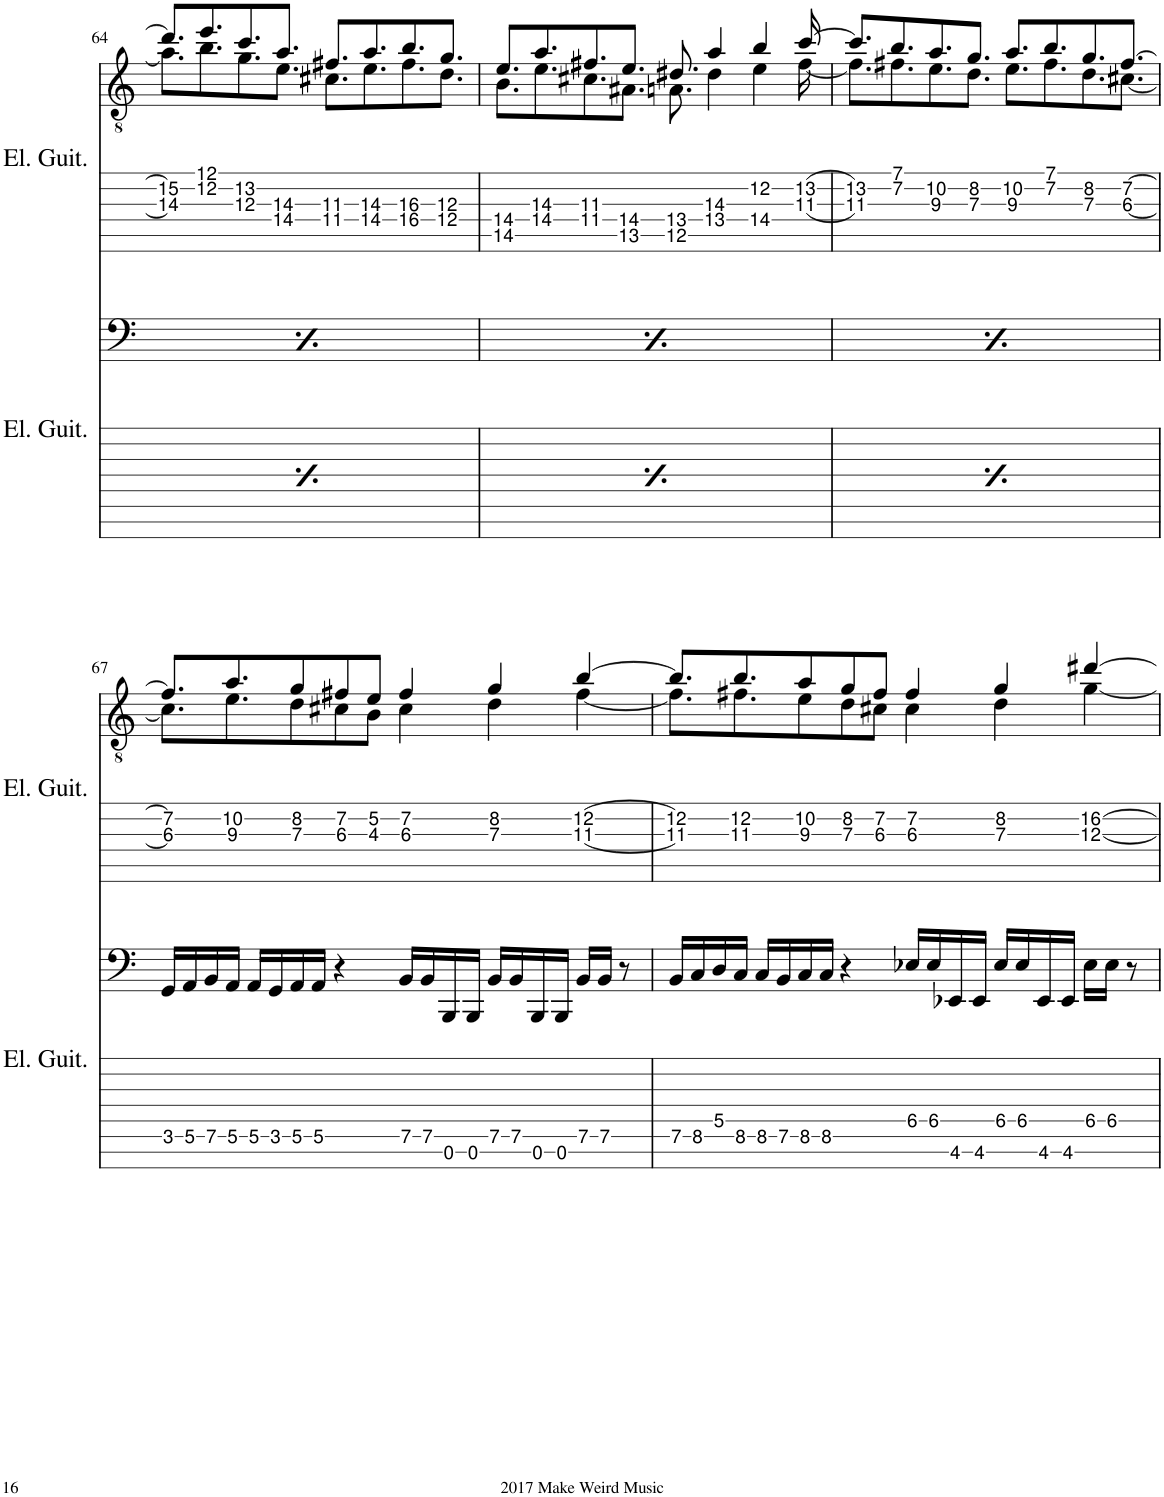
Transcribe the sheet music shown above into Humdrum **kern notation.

**kern	**kern	**kern	**kern
*part2	*part2	*part1	*part1
*staff4	*staff3	*staff2	*staff1
*I"Electric Guitar	*	*I"Electric Guitar	*
*I'El. Guit.	*	*I'El. Guit.	*
!!LO:PB:g=z
*	*clefF4	*	*clefGv2
*k[]	*k[]	*k[]	*k[]
*M6/4	*M6/4	*M6/4	*M6/4
=64	=64	=64	=64
*	*	*^	*^
16DDLL	16DD/LL	8.ddL]	8.aL]	8.dd/L]	8.a\L]
16EE	16EE/	.	.	.	.
16EE	16EE/	.	.	.	.
16FF	16FF/JJ	8.ee	8.b	8.ee/	8.b\
16EE	16EE/LL	.	.	.	.
16EE	16EE/	.	.	.	.
16DD	16DD/	8.cc	8.g	8.cc/	8.g\
16EE	16EE/JJ	.	.	.	.
16EE	16EE/LL	.	.	.	.
16EEJJ	16EE/JJ	8.aJ	8.eJ	8.a/J	8.e\J
8r	8r	.	.	.	.
16DDLL	16DD/LL	8.f#XL	8.c#XL	8.f#X/L	8.c#X\L
16EE	16EE/	.	.	.	.
16EE	16EE/	.	.	.	.
16FF	16FF/JJ	8.a	8.e	8.a/	8.e\
16EE	16EE/LL	.	.	.	.
16EE	16EE/	.	.	.	.
16DD	16DD/	8.b	8.f#	8.b/	8.f#\
16EEJJ	16EE/JJ	.	.	.	.
16r	16r	.	.	.	.
16EELL	16EE/LL	8.gJ	8.dJ	8.g/J	8.d\J
16EEJJ	16EE/JJ	.	.	.	.
16r	16r	.	.	.	.
=65	=65	=65	=65	=65	=65
16DDLL	16DD/LL	8.eL	8.BL	8.e/L	8.B\L
16EE	16EE/	.	.	.	.
16EE	16EE/	.	.	.	.
16FF	16FF/JJ	8.a	8.e	8.a/	8.e\
16EE	16EE/LL	.	.	.	.
16EE	16EE/	.	.	.	.
16DD	16DD/	8.f#X	8.c#X	8.f#X/	8.c#X\
16EE	16EE/JJ	.	.	.	.
16EE	16EE/LL	.	.	.	.
16EEJJ	16EE/JJ	8.eJ	8.A#XJ	8.e/J	8.A#X\J
8r	8r	.	.	.	.
16DDLL	16DD/LL	8.d#X	8.An	8.d#X/	8.An\
16EE	16EE/	.	.	.	.
16EE	16EE/	.	.	.	.
16FF	16FF/JJ	4a	4d#	4a/	4d#\
16EE	16EE/LL	.	.	.	.
16EE	16EE/	.	.	.	.
16DD	16DD/	.	.	.	.
16EEJJ	16EE/JJ	4b	4e	4b/	4e\
16r	16r	.	.	.	.
16EELL	16EE/LL	.	.	.	.
16EEJJ	16EE/JJ	.	.	.	.
16r	16r	[16cc	[16f#	[16cc/	[16f#\
=66	=66	=66	=66	=66	=66
16DDLL	16DD/LL	8.ccL]	8.f#L]	8.cc/L]	8.f#\L]
16EE	16EE/	.	.	.	.
16EE	16EE/	.	.	.	.
16FF	16FF/JJ	8.b	8.f#	8.b/	8.f#X\
16EE	16EE/LL	.	.	.	.
16EE	16EE/	.	.	.	.
16DD	16DD/	8.a	8.e	8.a/	8.e\
16EE	16EE/JJ	.	.	.	.
16EE	16EE/LL	.	.	.	.
16EEJJ	16EE/JJ	8.gJ	8.dJ	8.g/J	8.d\J
8r	8r	.	.	.	.
16DDLL	16DD/LL	8.aL	8.eL	8.a/L	8.e\L
16EE	16EE/	.	.	.	.
16EE	16EE/	.	.	.	.
16FF	16FF/JJ	8.b	8.f#	8.b/	8.f#\
16EE	16EE/LL	.	.	.	.
16EE	16EE/	.	.	.	.
16DD	16DD/	8.g	8.d	8.g/	8.d\
16EEJJ	16EE/JJ	.	.	.	.
16r	16r	.	.	.	.
16EELL	16EE/LL	[8.f#J	[8.c#J	[8.f#/J	[8.c#X\J
16EEJJ	16EE/JJ	.	.	.	.
16r	16r	.	.	.	.
!!LO:LB:g=z	!!
=67	=67	=67	=67	=67	=67
16GGLL	16GG/LL	8.f#L]	8.c#L]	8.f#/L]	8.c#\L]
16AA	16AA/	.	.	.	.
16BB	16BB/	.	.	.	.
16AA	16AA/JJ	8.a	8.e	8.a/	8.e\
16AA	16AA/LL	.	.	.	.
16GG	16GG/	.	.	.	.
16AA	16AA/	8g	8d	8g/	8d\
16AAJJ	16AA/JJ	.	.	.	.
4r	4r	8f#	8c#	8f#X/	8c#X\
.	.	8eJ	8BJ	8e/J	8B\J
16BBLL	16BB/LL	4f#	4c#	4f#/	4c#\
16BB	16BB/	.	.	.	.
16BBB	16BBB/	.	.	.	.
16BBB	16BBB/JJ	.	.	.	.
16BB	16BB/LL	4g	4d	4g/	4d\
16BB	16BB/	.	.	.	.
16BBB	16BBB/	.	.	.	.
16BBB	16BBB/JJ	.	.	.	.
16BB	16BB/LL	[4b	[4f#	[4b/	[4f#\
16BBJJ	16BB/JJ	.	.	.	.
8r	8r	.	.	.	.
=68	=68	=68	=68	=68	=68
16BBLL	16BB/LL	8.bL]	8.f#L]	8.b/L]	8.f#\L]
16C	16C/	.	.	.	.
16D	16D/	.	.	.	.
16C	16C/JJ	8.b	8.f#	8.b/	8.f#X\
16C	16C/LL	.	.	.	.
16BB	16BB/	.	.	.	.
16C	16C/	8a	8e	8a/	8e\
16CJJ	16C/JJ	.	.	.	.
4r	4r	8g	8d	8g/	8d\
.	.	8f#J	8c#J	8f#/J	8c#X\J
16E-LL	16E-X/LL	4f#	4c#	4f#/	4c#\
16E-	16E-/	.	.	.	.
16EE-	16EE-X/	.	.	.	.
16EE-	16EE-/JJ	.	.	.	.
16E-	16E-/LL	4g	4d	4g/	4d\
16E-	16E-/	.	.	.	.
16EE-	16EE-/	.	.	.	.
16EE-	16EE-/JJ	.	.	.	.
16E-	16E-\LL	[4dd#	[4g	[4dd#X/	[4g\
16E-JJ	16E-\JJ	.	.	.	.
8r	8r	.	.	.	.
*	*	*v	*v	*	*
*	*	*	*v	*v
=	=	=	=
*-	*-	*-	*-
